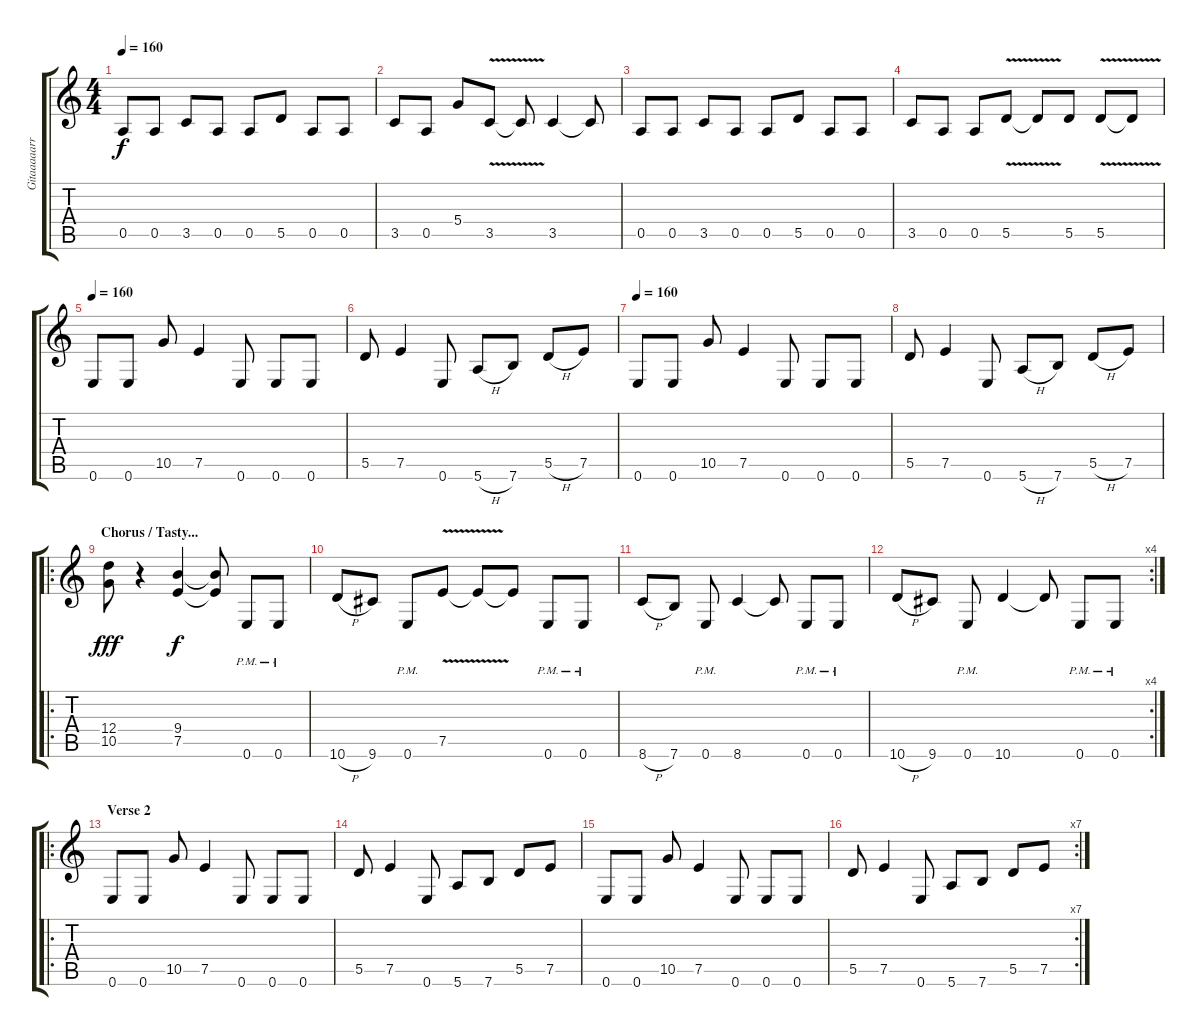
\track ("Gitaaaaarr" "Gitaaaaarr") {instrument distortionguitar}
\staff {score tabs}
\tuning (E4 B3 G3 D3 A2 E2) {hide}
\ts (4 4)
\tempo 160
\clef g2
\ks c
0.5.8{dy f} 0.5.8 3.5.8 0.5.8 0.5.8 5.5.8 0.5.8 0.5.8 |
3.5.8 0.5.8 5.4.8 3.5{v}.8 3.5{t}.8 3.5.4 3.5{t}.8 |
0.5.8 0.5.8 3.5.8 0.5.8 0.5.8 5.5.8 0.5.8 0.5.8 |
3.5.8 0.5.8 0.5.8 5.5{v}.8 5.5{t}.8 5.5.8 5.5{v}.8 5.5{t}.8 |
\tempo 160
0.6.8 0.6.8 10.5.8 7.5.4 0.6.8 0.6.8 0.6.8 |
5.5.8 7.5.4 0.6.8 5.6{h}.8 7.6.8 5.5{h}.8 7.5.8 |
\tempo 160
0.6.8 0.6.8 10.5.8 7.5.4 0.6.8 0.6.8 0.6.8 |
5.5.8 7.5.4 0.6.8 5.6{h}.8 7.6.8 5.5{h}.8 7.5.8 |
\ro
\section ("" "Chorus / Tasty...")
(12.4 10.5).8{dy fff} r.4 (9.4 7.5).4{dy f} (9.4{t} 7.5{t}).8 0.6{pm}.8 0.6{pm}.8 |
10.6{h}.8 9.6.8 0.6{pm}.8 7.5{v}.8 7.5{t}.8 7.5{t}.8 0.6{pm}.8 0.6{pm}.8 |
8.6{h}.8 7.6.8 0.6{pm}.8 8.6.4 8.6{t}.8 0.6{pm}.8 0.6{pm}.8 |
\rc 4
10.6{h}.8 9.6.8 0.6{pm}.8 10.6.4 10.6{t}.8 0.6{pm}.8 0.6{pm}.8 |
\ro
\section ("" "Verse 2")
0.6.8 0.6.8 10.5.8 7.5.4 0.6.8 0.6.8 0.6.8 |
5.5.8 7.5.4 0.6.8 5.6.8 7.6.8 5.5.8 7.5.8 |
0.6.8 0.6.8 10.5.8 7.5.4 0.6.8 0.6.8 0.6.8 |
\rc 7
5.5.8 7.5.4 0.6.8 5.6.8 7.6.8 5.5.8 7.5.8
